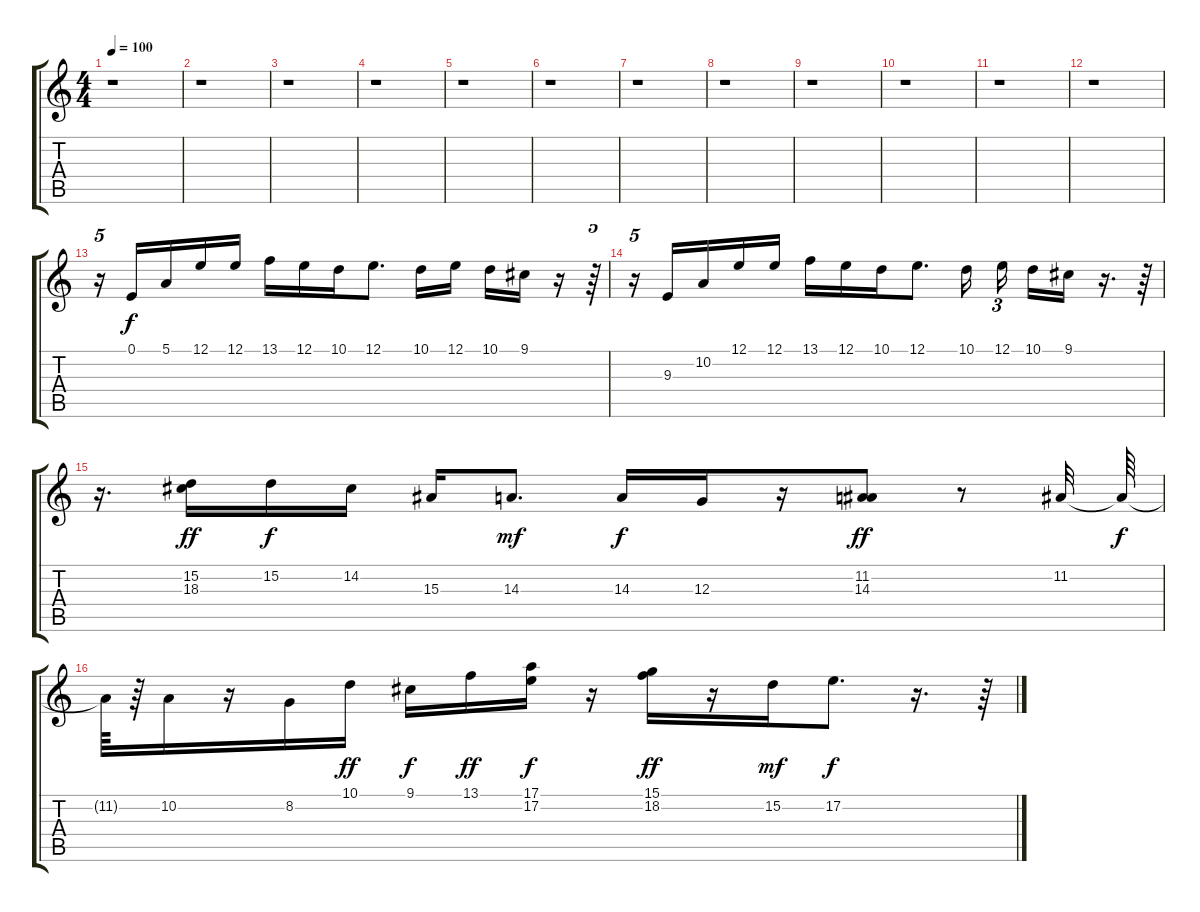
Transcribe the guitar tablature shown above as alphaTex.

\track "" {instrument synthbrass1}
\staff {score tabs}
\tuning (E4 B3 G3 D3 A2 E2) {hide}
\ts (4 4)
\tempo 100
\clef g2
\ks c
r.1{dy f} |
r.1 |
r.1 |
r.1 |
r.1 |
r.1 |
r.1 |
r.1 |
r.1 |
r.1 |
r.1 |
r.1 |
r.16{tu (5 4)} 0.1.16 5.1.16 12.1.16 12.1.16 13.1.16 12.1.16 10.1.16 12.1.8{d} 10.1.16 12.1.16 10.1.16 9.1.16 r.16 r.64{tu (5 4)} |
r.16{tu (5 4)} 9.3.16 10.2.16 12.1.16 12.1.16 13.1.16 12.1.16 10.1.16 12.1.8{d} 10.1.16 12.1.16{tu (3 2)} 10.1.16 9.1.16 r.16{d} r.64 |
r.16{d} (15.2 18.3).16{dy ff} 15.2.16{dy f} 14.2.16 15.3.16 14.3.8{d dy mf} 14.3.16{dy f} 12.3.16 r.16 (11.2 14.3).8{dy ff} r.8 11.2.32 11.2{t}.64{dy f} |
11.2{t}.64 r.64 10.2.16 r.16 8.2.16 10.1.16{dy ff} 9.1.16{dy f} 13.1.16{dy ff} (17.1 17.2).16{dy f} r.16 (15.1 18.2).16{dy ff} r.16 15.2.16{dy mf} 17.2.8{d dy f} r.16{d} r.64
